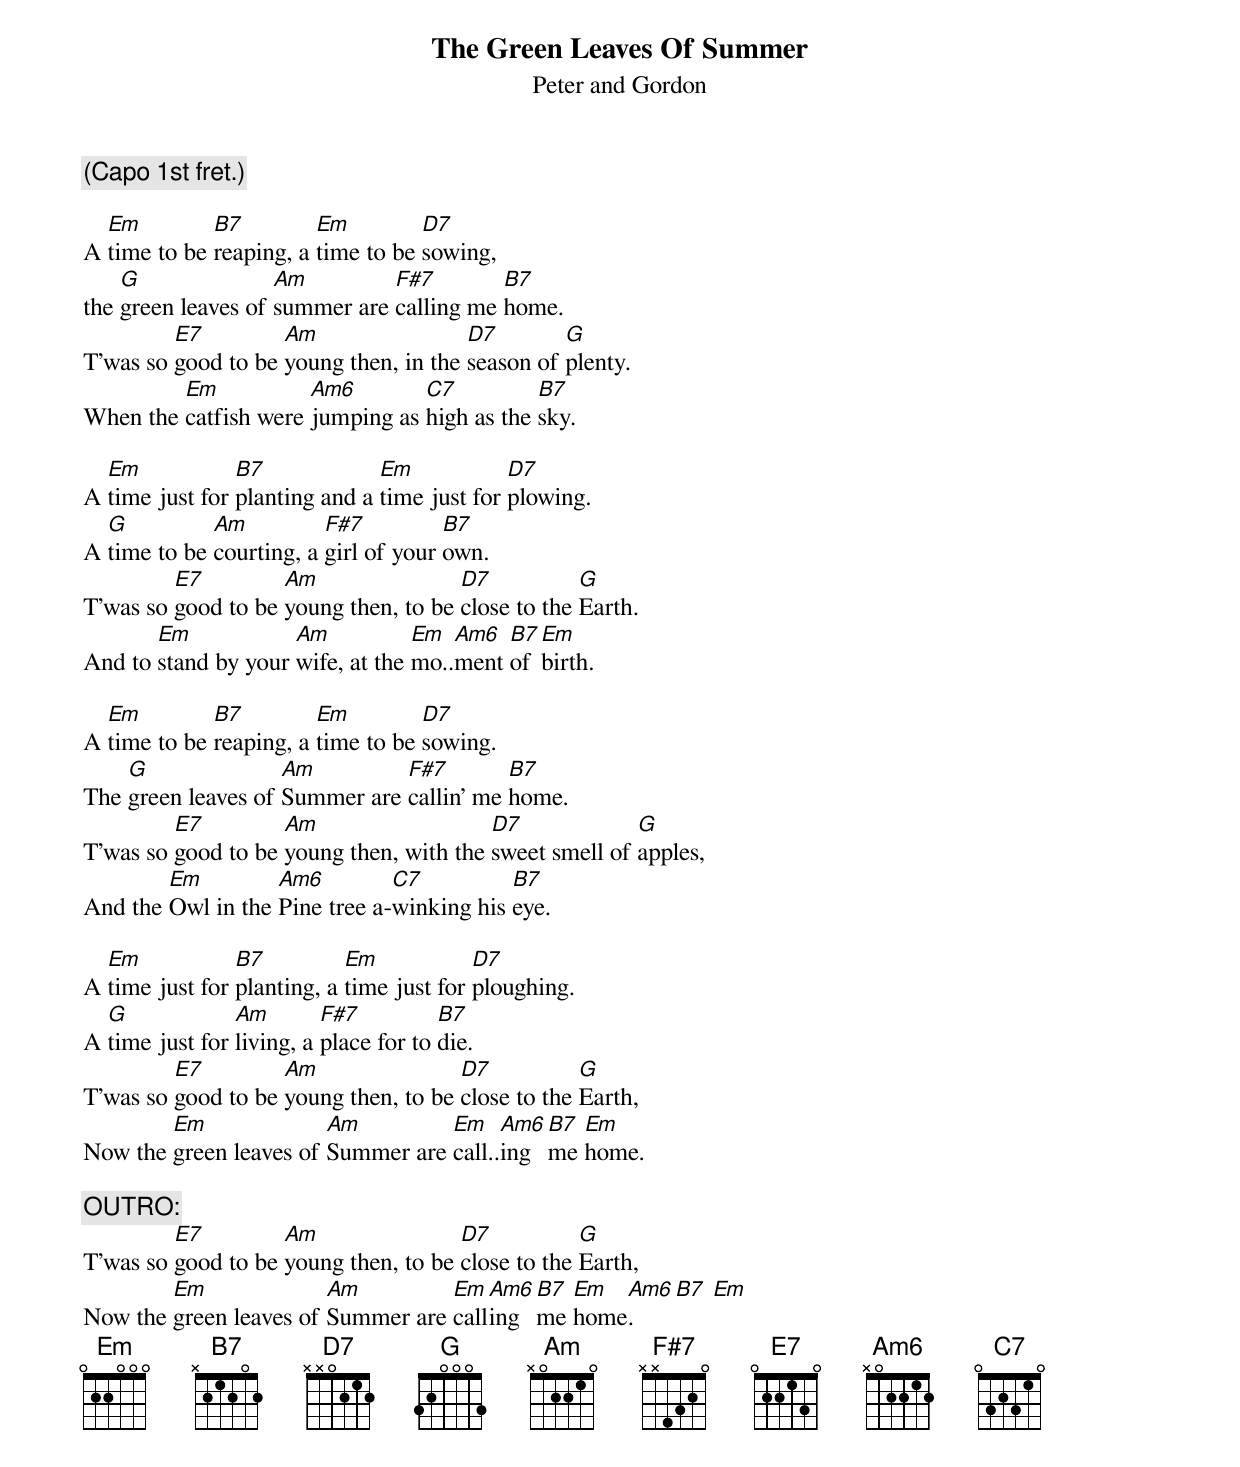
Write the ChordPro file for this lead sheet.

{title: The Green Leaves Of Summer}
{subtitle: Peter and Gordon}

{c:                (Capo 1st fret.)}

A [Em]time to be [B7]reaping, a [Em]time to be [D7]sowing,
the [G]green leaves of [Am]summer are [F#7]calling me [B7]home.
T'was so [E7]good to be [Am]young then, in the [D7]season of [G]plenty.
When the [Em]catfish were [Am6]jumping as [C7]high as the [B7]sky.

A [Em]time just for [B7]planting and a [Em]time just for [D7]plowing.
A [G]time to be [Am]courting, a [F#7]girl of your [B7]own.
T'was so [E7]good to be [Am]young then, to be [D7]close to the [G]Earth.
And to [Em]stand by your [Am]wife, at the [Em]mo..[Am6]ment [B7]of [Em]birth.

A [Em]time to be [B7]reaping, a [Em]time to be [D7]sowing.
The [G]green leaves of [Am]Summer are [F#7]callin' me [B7]home.
T'was so [E7]good to be [Am]young then, with the [D7]sweet smell of [G]apples,
And the [Em]Owl in the [Am6]Pine tree a-[C7]winking his [B7]eye.

A [Em]time just for [B7]planting, a [Em]time just for [D7]ploughing.
A [G]time just for [Am]living, a [F#7]place for to [B7]die.
T'was so [E7]good to be [Am]young then, to be [D7]close to the [G]Earth,
Now the [Em]green leaves of [Am]Summer are [Em]call..[Am6]ing [B7]me [Em]home.

{c:OUTRO:}
T'was so [E7]good to be [Am]young then, to be [D7]close to the [G]Earth,
Now the [Em]green leaves of [Am]Summer are [Em]call[Am6]ing [B7]me [Em]home[Am6]. [B7] [Em]
